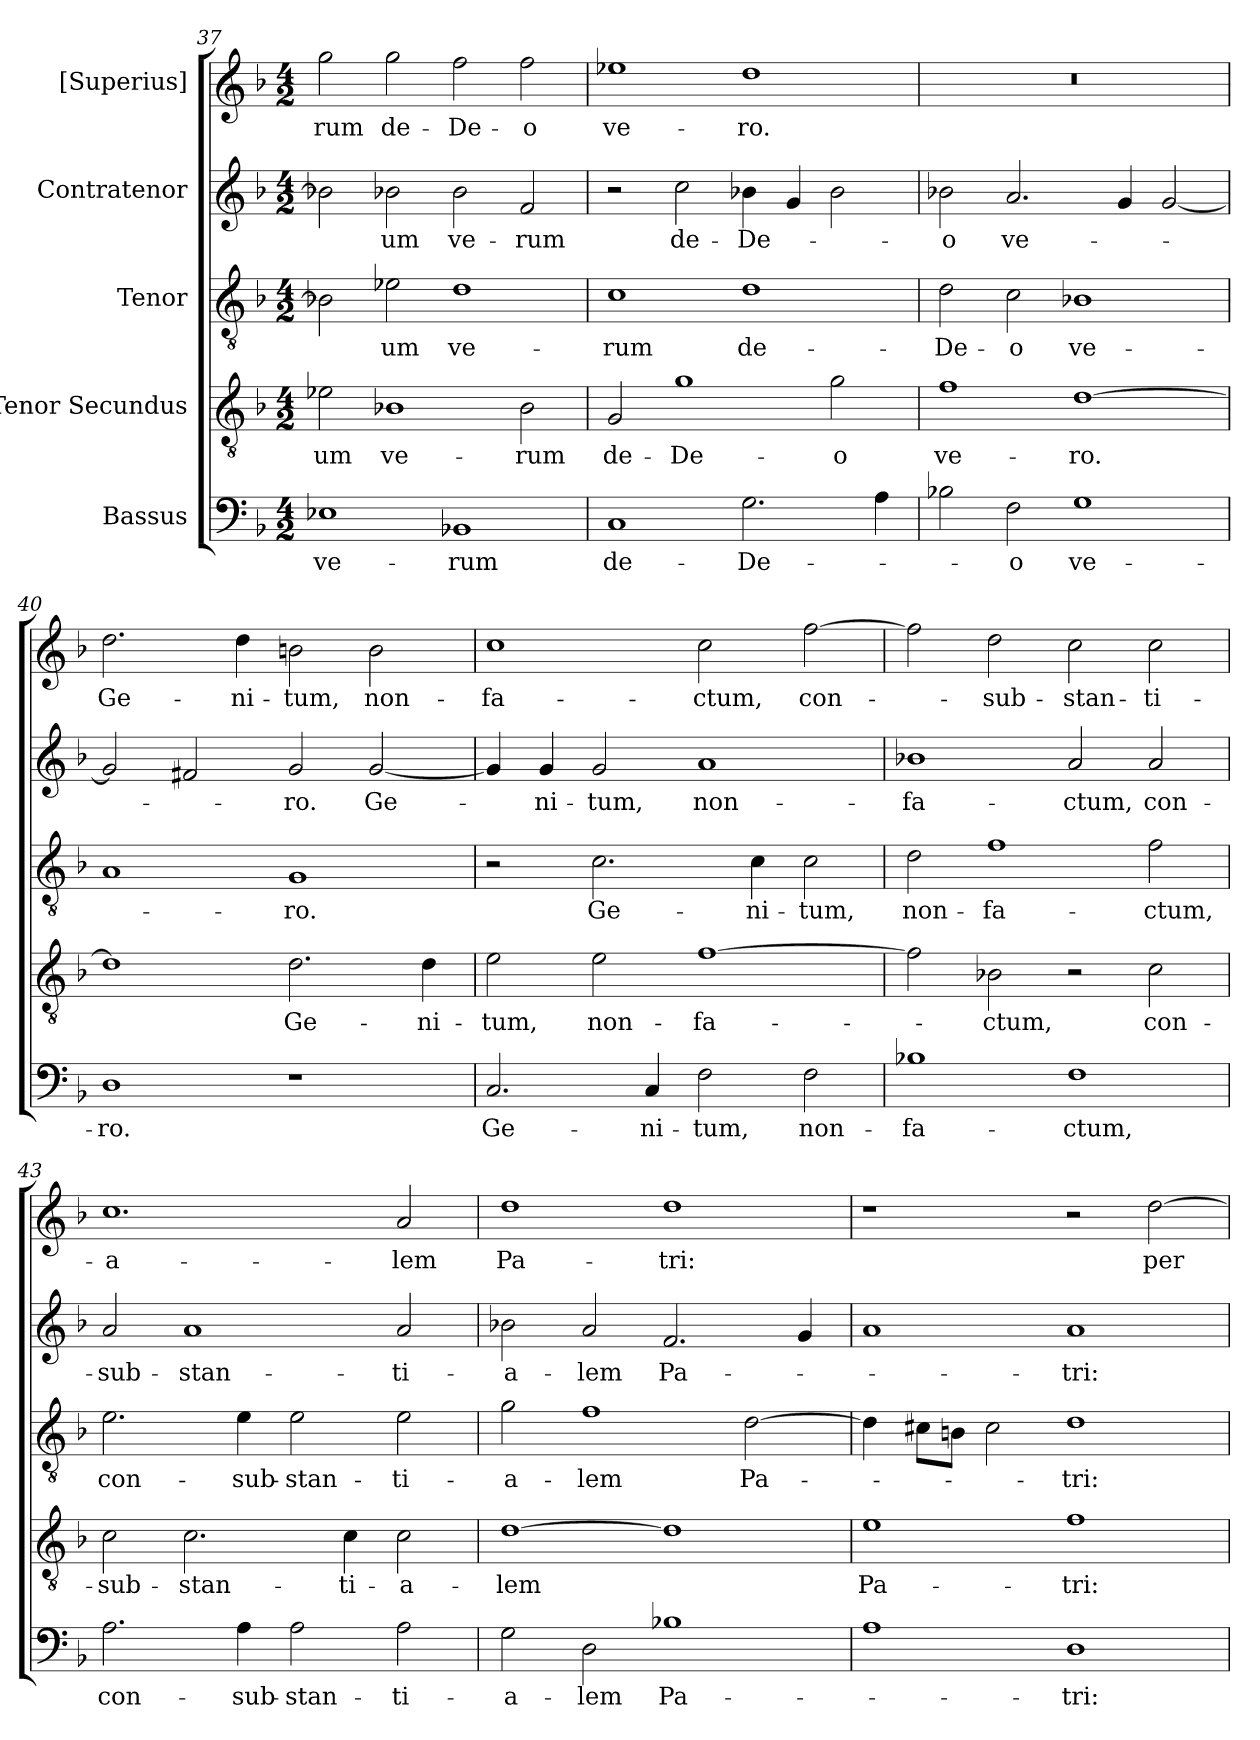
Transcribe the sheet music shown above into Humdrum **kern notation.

**kern	**text	**kern	**text	**kern	**text	**kern	**text	**kern	**text
*part5	*part5	*part4	*part4	*part3	*part3	*part2	*part2	*part1	*part1
*staff5	*staff5	*staff4	*staff4	*staff3	*staff3	*staff2	*staff2	*staff1	*staff1
*I"Bassus	*	*I"Tenor Secundus	*	*I"Tenor	*	*I"Contratenor	*	*I"[Superius]	*
*clefF4	*	*clefGv2	*	*clefGv2	*	*clefG2	*	*clefG2	*
*k[b-]	*	*k[b-]	*	*k[b-]	*	*k[b-]	*	*k[b-]	*
*M4/2	*	*M4/2	*	*M4/2	*	*M4/2	*	*M4/2	*
=37	=37	=37	=37	=37	=37	=37	=37	=37	=37
1E-X\	ve-	2e-X\	-um	2B-X\]	.	2b-X\]	.	2gg\	-rum
.	.	1B-X\	ve-	2e-X\	-um	2b-X\	-um	2gg\	de-
1BB-X/	-rum	.	.	1d\	ve-	2b-\	ve-	2ff\	De-
.	.	2B-\	-rum	.	.	2f/	-rum	2ff\	-o
=38	=38	=38	=38	=38	=38	=38	=38	=38	=38
1C/	de-	2G/	de-	1c\	-rum	2r	.	1ee-X\	ve-
.	.	1g\	De-	.	.	2cc\	de-	.	.
2.G\	De-	.	.	1d\	de-	4b-X\	De-	1dd\	-ro.
.	.	.	.	.	.	4g/	.	.	.
.	.	2g\	-o	.	.	2b-\	.	.	.
4A\	.	.	.	.	.	.	.	.	.
=39	=39	=39	=39	=39	=39	=39	=39	=39	=39
2B-X\	.	1f\	ve-	2d\	De-	2b-X\	-o	0r	.
2F\	-o	.	.	2c\	-o	2.a/	ve-	.	.
1G\	ve-	[1d\	-ro.	1B-X\	ve-	.	.	.	.
.	.	.	.	.	.	4g/	.	.	.
.	.	.	.	.	.	[2g/	.	.	.
=40	=40	=40	=40	=40	=40	=40	=40	=40	=40
1D\	-ro.	1d\]	.	1A/	.	2g/]	.	2.dd\	Ge-
.	.	.	.	.	.	2f#X/	.	.	.
.	.	.	.	.	.	.	.	4dd\	-ni-
1r	.	2.d\	Ge-	1G/	-ro.	2g/	-ro.	2b\	-tum,
.	.	.	.	.	.	[2g/	Ge-	2b\	non-
.	.	4d\	-ni-	.	.	.	.	.	.
=41	=41	=41	=41	=41	=41	=41	=41	=41	=41
2.C/	Ge-	2e\	-tum,	2r	.	4g/]	.	1cc\	fa-
.	.	.	.	.	.	4g/	-ni-	.	.
.	.	2e\	non-	2.c\	Ge-	2g/	-tum,	.	.
4C/	-ni-	.	.	.	.	.	.	.	.
2F\	-tum,	[1f\	fa-	.	.	1a/	non-	2cc\	-ctum,
.	.	.	.	4c\	-ni-	.	.	.	.
2F\	non-	.	.	2c\	-tum,	.	.	[2ff\	con-
=42	=42	=42	=42	=42	=42	=42	=42	=42	=42
1B-X\	fa-	2f\]	.	2d\	non-	1b-X\	fa-	2ff\]	.
.	.	2B-X\	-ctum,	1f\	fa-	.	.	2dd\	-sub-
1F\	-ctum,	2r	.	.	.	2a/	-ctum,	2cc\	-stan-
.	.	2c\	con-	2f\	-ctum,	2a/	con-	2cc\	-ti-
=43	=43	=43	=43	=43	=43	=43	=43	=43	=43
2.A\	con-	2c\	-sub-	2.e\	con-	2a/	-sub-	1.cc\	-a-
.	.	2.c\	-stan-	.	.	1a/	-stan-	.	.
4A\	-sub-	.	.	4e\	-sub-	.	.	.	.
2A\	-stan-	.	.	2e\	-stan-	.	.	.	.
.	.	4c\	-ti-	.	.	.	.	.	.
2A\	-ti-	2c\	-a-	2e\	-ti-	2a/	-ti-	2a/	-lem
=44	=44	=44	=44	=44	=44	=44	=44	=44	=44
2G\	-a-	[1d\	-lem	2g\	-a-	2b-X\	-a-	1dd\	Pa-
2D\	-lem	.	.	1f\	-lem	2a/	-lem	.	.
1B-X\	Pa-	1d\]	.	.	.	2.f/	Pa-	1dd\	-tri:
.	.	.	.	[2d\	Pa-	.	.	.	.
.	.	.	.	.	.	4g/	.	.	.
=45	=45	=45	=45	=45	=45	=45	=45	=45	=45
1A\	.	1e\	Pa-	4d\]	.	1a/	.	1r	.
.	.	.	.	8c#X\L	.	.	.	.	.
.	.	.	.	8Bn\J	.	.	.	.	.
.	.	.	.	2c#\	.	.	.	.	.
1D\	-tri:	1f\	-tri:	1d\	-tri:	1a/	-tri:	2r	.
.	.	.	.	.	.	.	.	[2dd\	per-
=	=	=	=	=	=	=	=	=	=
*-	*-	*-	*-	*-	*-	*-	*-	*-	*-
